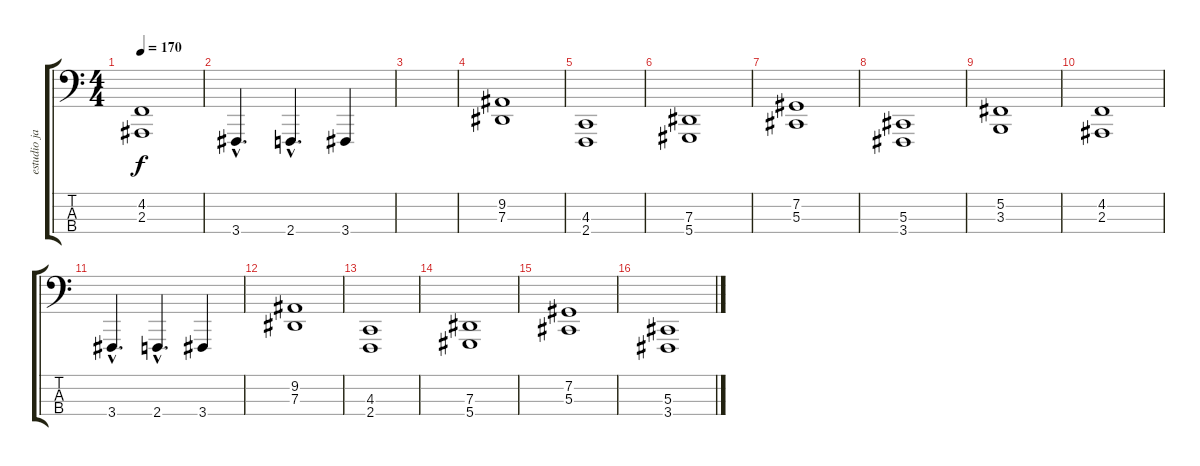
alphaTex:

\track ("estudio jaime" "estudio ja") {instrument cello}
\staff {score tabs}
\tuning (Gb2 Db2 Ab1 Eb1) {hide}
\ts (4 4)
\tempo 170
\clef f4
\ks c
(4.2 2.3).1{dy f} |
3.4{hac}.4{d} 2.4{hac}.4{d} 3.4.4 |
|
(9.2 7.3).1 |
(4.3 2.4).1 |
(7.3 5.4).1 |
(7.2 5.3).1 |
(5.3 3.4).1 |
(5.2 3.3).1 |
(4.2 2.3).1 |
3.4{hac}.4{d} 2.4{hac}.4{d} 3.4.4 |
(9.2 7.3).1 |
(4.3 2.4).1 |
(7.3 5.4).1 |
(7.2 5.3).1 |
(5.3 3.4).1
